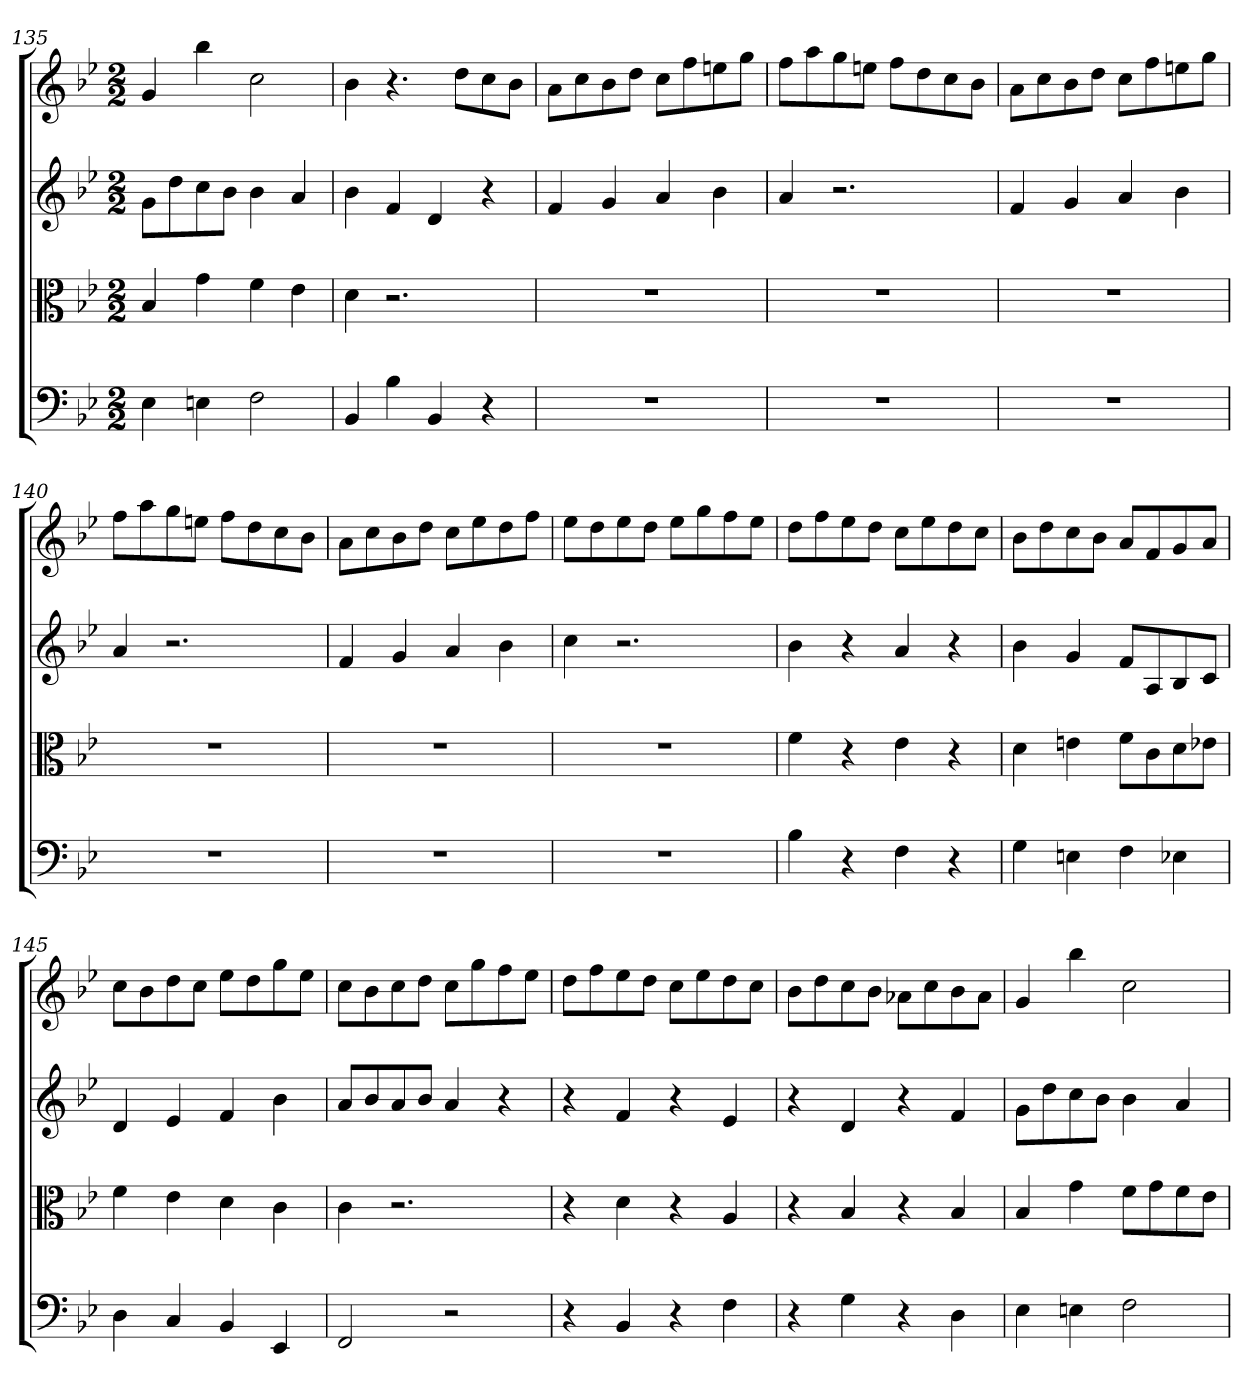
**kern	**kern	**kern	**kern
*part4	*part3	*part2	*part1
*staff4	*staff3	*staff2	*staff1
*clefF4	*clefC3	*	*
*k[b-e-]	*k[b-e-]	*k[b-e-]	*k[b-e-]
*B-:	*B-:	*B-:	*B-:
*M2/2	*M2/2	*M2/2	*M2/2
=135	=135	=135	=135
4E-	4B-	8gL	4g
.	.	8dd	.
4En	4g	8cc	4bb-
.	.	8b-J	.
2F	4f	4b-	2cc
.	4e-	4a	.
=136	=136	=136	=136
4BB-	4d	4b-	4b-
4B-	2.r	4f	4.r
4BB-	.	4d	.
.	.	.	8ddL
4r	.	4r	8cc
.	.	.	8b-J
=137	=137	=137	=137
1r	1r	4f	8aL
.	.	.	8cc
.	.	4g	8b-
.	.	.	8ddJ
.	.	4a	8ccL
.	.	.	8ff
.	.	4b-	8een
.	.	.	8ggJ
=138	=138	=138	=138
1r	1r	4a	8ffL
.	.	.	8aa
.	.	2.r	8gg
.	.	.	8eenJ
.	.	.	8ffL
.	.	.	8dd
.	.	.	8cc
.	.	.	8b-J
=139	=139	=139	=139
1r	1r	4f	8aL
.	.	.	8cc
.	.	4g	8b-
.	.	.	8ddJ
.	.	4a	8ccL
.	.	.	8ff
.	.	4b-	8een
.	.	.	8ggJ
=140	=140	=140	=140
1r	1r	4a	8ffL
.	.	.	8aa
.	.	2.r	8gg
.	.	.	8eenJ
.	.	.	8ffL
.	.	.	8dd
.	.	.	8cc
.	.	.	8b-J
=141	=141	=141	=141
1r	1r	4f	8aL
.	.	.	8cc
.	.	4g	8b-
.	.	.	8ddJ
.	.	4a	8ccL
.	.	.	8ee-
.	.	4b-	8dd
.	.	.	8ffJ
=142	=142	=142	=142
1r	1r	4cc	8ee-L
.	.	.	8dd
.	.	2.r	8ee-
.	.	.	8ddJ
.	.	.	8ee-L
.	.	.	8gg
.	.	.	8ff
.	.	.	8ee-J
=143	=143	=143	=143
4B-	4f	4b-	8ddL
.	.	.	8ff
4r	4r	4r	8ee-
.	.	.	8ddJ
4F	4e-	4a	8ccL
.	.	.	8ee-
4r	4r	4r	8dd
.	.	.	8ccJ
=144	=144	=144	=144
4G	4d	4b-	8b-L
.	.	.	8dd
4En	4en	4g	8cc
.	.	.	8b-J
4F	8f\L	8fL	8aL
.	8c\	8A	8f
4E-X	8d\	8B-	8g
.	8e-X\J	8cJ	8aJ
=145	=145	=145	=145
4D	4f	4d	8ccL
.	.	.	8b-
4C	4e-	4e-	8dd
.	.	.	8ccJ
4BB-	4d	4f	8ee-L
.	.	.	8dd
4EE-	4c	4b-	8gg
.	.	.	8ee-J
=146	=146	=146	=146
2FF	4c	8aL	8ccL
.	.	8b-	8b-
.	2.r	8a	8cc
.	.	8b-J	8ddJ
2r	.	4a	8ccL
.	.	.	8gg
.	.	4r	8ff
.	.	.	8ee-J
=147	=147	=147	=147
4r	4r	4r	8ddL
.	.	.	8ff
4BB-	4d	4f	8ee-
.	.	.	8ddJ
4r	4r	4r	8ccL
.	.	.	8ee-
4F	4A	4e-	8dd
.	.	.	8ccJ
=148	=148	=148	=148
4r	4r	4r	8b-L
.	.	.	8dd
4G	4B-	4d	8cc
.	.	.	8b-J
4r	4r	4r	8a-XL
.	.	.	8cc
4D	4B-	4f	8b-
.	.	.	8a-J
=149	=149	=149	=149
4E-	4B-	8gL	4g
.	.	8dd	.
4En	4g	8cc	4bb-
.	.	8b-J	.
2F	8f\L	4b-	2cc
.	8g\	.	.
.	8f\	4a	.
.	8e-\J	.	.
=	=	=	=
*-	*-	*-	*-
